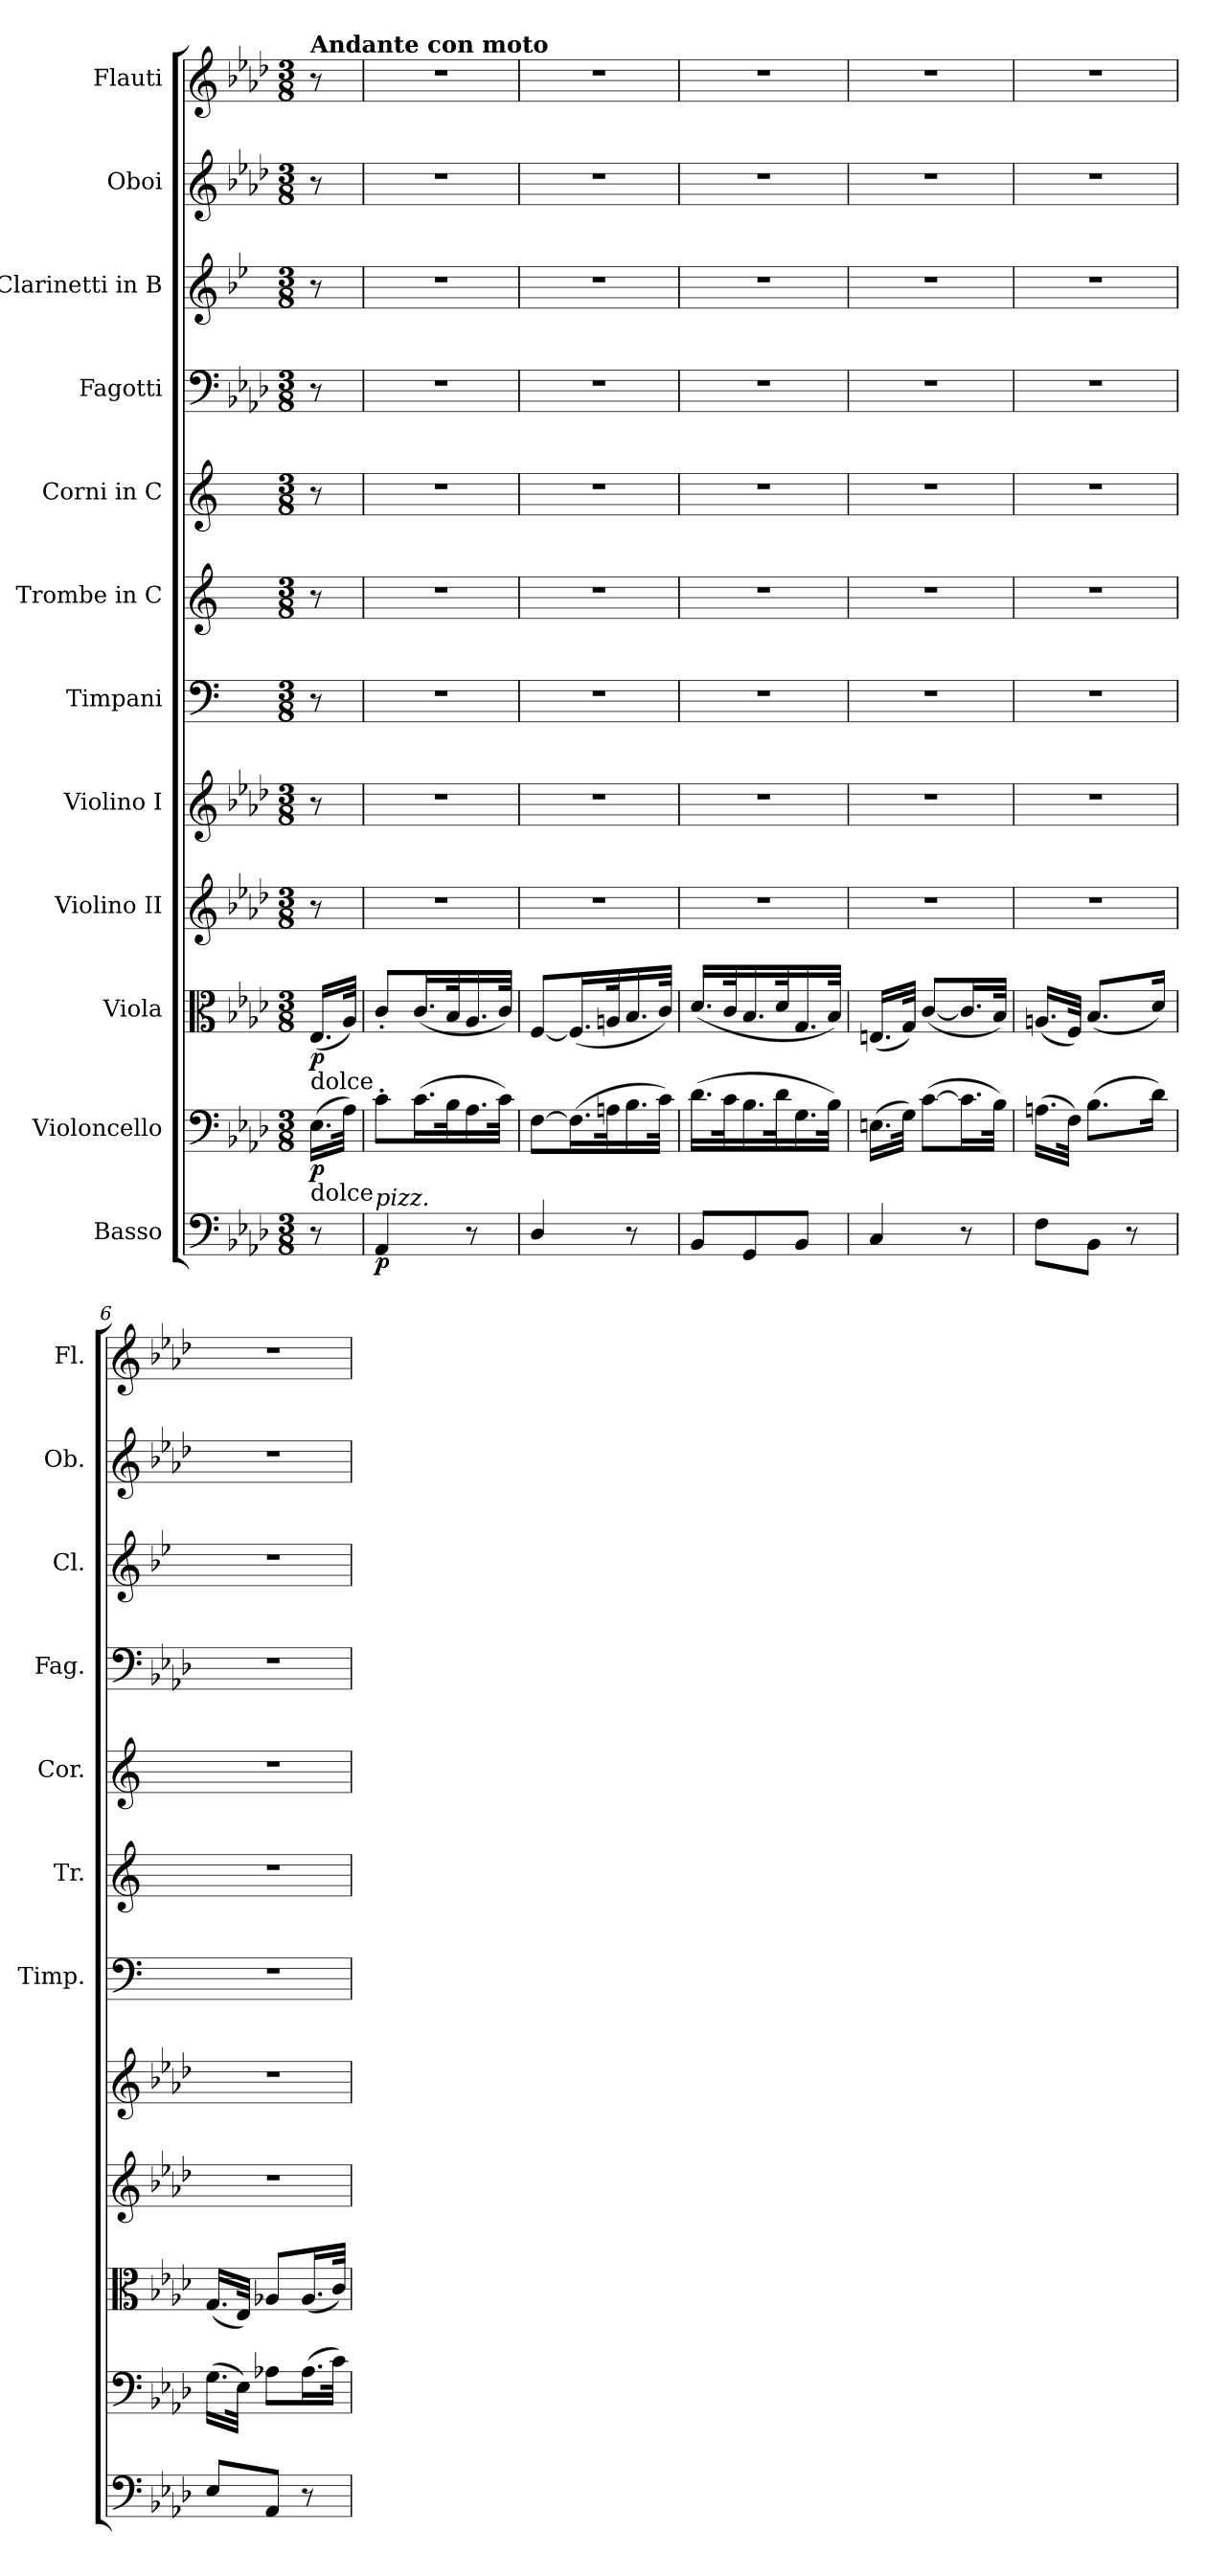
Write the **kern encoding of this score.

**kern	**dynam	**kern	**dynam	**kern	**dynam	**kern	**kern	**kern	**kern	**kern	**kern	**kern	**kern	**kern
*part12	*part12	*part11	*part11	*part10	*part10	*part9	*part8	*part7	*part6	*part5	*part4	*part3	*part2	*part1
*staff12	*staff12	*staff11	*staff11	*staff10	*staff10	*staff9	*staff8	*staff7	*staff6	*staff5	*staff4	*staff3	*staff2	*staff1
*I"Basso	*	*I"Violoncello	*	*I"Viola	*	*I"Violino II	*I"Violino I	*I"Timpani	*I"Trombe in C	*I"Corni in C	*I"Fagotti	*I"Clarinetti in B	*I"Oboi	*I"Flauti
*	*	*	*	*	*	*	*	*I'Timp.	*I'Tr.	*I'Cor.	*I'Fag.	*I'Cl.	*I'Ob.	*I'Fl.
*clefF4	*	*clefF4	*	*clefC3	*	*clefG2	*clefG2	*clefF4	*clefG2	*clefG2	*clefF4	*clefG2	*clefG2	*clefG2
*ITrd7c12	*	*	*	*	*	*	*	*	*	*ITrd7c12	*	*ITrd1c2	*	*
*k[b-e-a-d-]	*	*k[b-e-a-d-]	*	*k[b-e-a-d-]	*	*k[b-e-a-d-]	*k[b-e-a-d-]	*k[]	*k[]	*k[]	*k[b-e-a-d-]	*k[b-e-a-d-]	*k[b-e-a-d-]	*k[b-e-a-d-]
*M3/8	*	*M3/8	*	*M3/8	*	*M3/8	*M3/8	*M3/8	*M3/8	*M3/8	*M3/8	*M3/8	*M3/8	*M3/8
=	=	=	=	=	=	=	=	=	=	=	=	=	=	=
!	!	!	!	!	!	!	!	!	!	!	!	!	!	!LO:TX:a:B:t=Andante con moto
!	!	!	!	!LO:TX:b:t=dolce	!	!	!	!	!	!	!	!	!	!
!	!	!LO:TX:b:t=dolce	!	!	!	!	!	!	!	!	!	!	!	!
!	!	!	!LO:DY:b	!	!LO:DY:b	!	!	!	!	!	!	!	!	!
8r	.	(16.E-\LL	p	(16.E-/LL	p	8r	8r	8r	8r	8r	8r	8r	8r	8r
.	.	32A-\JJk)	.	32A-/JJk)	.	.	.	.	.	.	.	.	.	.
=1	=1	=1	=1	=1	=1	=1	=1	=1	=1	=1	=1	=1	=1	=1
!LO:TX:a:i:t=pizz.	!	!	!	!	!	!	!	!	!	!	!	!	!	!
!	!LO:DY:b	!	!	!	!	!	!	!	!	!	!	!	!	!
4AAA-/	p	8c'\L	.	8c'/L	.	4.r	4.r	4.r	4.r	4.r	4.r	4.r	4.r	4.r
.	.	(16.c\L	.	(16.c/L	.	.	.	.	.	.	.	.	.	.
.	.	32B-\K	.	32B-/K	.	.	.	.	.	.	.	.	.	.
8r	.	16.A-\	.	16.A-/	.	.	.	.	.	.	.	.	.	.
.	.	32c\JJk)	.	32c/JJk)	.	.	.	.	.	.	.	.	.	.
=2	=2	=2	=2	=2	=2	=2	=2	=2	=2	=2	=2	=2	=2	=2
4DD-/	.	[8F\L	.	[8F/L	.	4.r	4.r	4.r	4.r	4.r	4.r	4.r	4.r	4.r
.	.	(16.F\L]	.	(16.F/L]	.	.	.	.	.	.	.	.	.	.
.	.	32An\K	.	32An/K	.	.	.	.	.	.	.	.	.	.
8r	.	16.B-\	.	16.B-/	.	.	.	.	.	.	.	.	.	.
.	.	32c\JJk)	.	32c/JJk)	.	.	.	.	.	.	.	.	.	.
=3	=3	=3	=3	=3	=3	=3	=3	=3	=3	=3	=3	=3	=3	=3
8BBB-/L	.	(16.d-\LL	.	(16.d-/LL	.	4.r	4.r	4.r	4.r	4.r	4.r	4.r	4.r	4.r
.	.	32c\K	.	32c/K	.	.	.	.	.	.	.	.	.	.
8GGG/	.	16.B-\	.	16.B-/	.	.	.	.	.	.	.	.	.	.
.	.	32d-\K	.	32d-/K	.	.	.	.	.	.	.	.	.	.
8BBB-/J	.	16.G\	.	16.G/	.	.	.	.	.	.	.	.	.	.
.	.	32B-\JJk)	.	32B-/JJk)	.	.	.	.	.	.	.	.	.	.
=4	=4	=4	=4	=4	=4	=4	=4	=4	=4	=4	=4	=4	=4	=4
4CC/	.	(16.En\LL	.	(16.En/LL	.	4.r	4.r	4.r	4.r	4.r	4.r	4.r	4.r	4.r
.	.	32G\JJk)	.	32G/JJk)	.	.	.	.	.	.	.	.	.	.
.	.	([8c\L	.	([8c/L	.	.	.	.	.	.	.	.	.	.
8r	.	16.c\L]	.	16.c/L]	.	.	.	.	.	.	.	.	.	.
.	.	32B-\JJk)	.	32B-/JJk)	.	.	.	.	.	.	.	.	.	.
=5	=5	=5	=5	=5	=5	=5	=5	=5	=5	=5	=5	=5	=5	=5
8FF\L	.	(16.An\LL	.	(16.An/LL	.	4.r	4.r	4.r	4.r	4.r	4.r	4.r	4.r	4.r
.	.	32F\JJk)	.	32F/JJk)	.	.	.	.	.	.	.	.	.	.
8BBB-\J	.	(8.B-\L	.	(8.B-/L	.	.	.	.	.	.	.	.	.	.
8r	.	.	.	.	.	.	.	.	.	.	.	.	.	.
.	.	16d-\Jk)	.	16d-/Jk)	.	.	.	.	.	.	.	.	.	.
=6	=6	=6	=6	=6	=6	=6	=6	=6	=6	=6	=6	=6	=6	=6
8EE-/L	.	(16.G\LL	.	(16.G/LL	.	4.r	4.r	4.r	4.r	4.r	4.r	4.r	4.r	4.r
.	.	32E-\JJk)	.	32E-/JJk)	.	.	.	.	.	.	.	.	.	.
8AAA-/J	.	8A-X\L	.	8A-X/L	.	.	.	.	.	.	.	.	.	.
8r	.	(16.A-\L	.	(16.A-/L	.	.	.	.	.	.	.	.	.	.
.	.	32c\JJk)	.	32c/JJk)	.	.	.	.	.	.	.	.	.	.
=	=	=	=	=	=	=	=	=	=	=	=	=	=	=
*-	*-	*-	*-	*-	*-	*-	*-	*-	*-	*-	*-	*-	*-	*-
